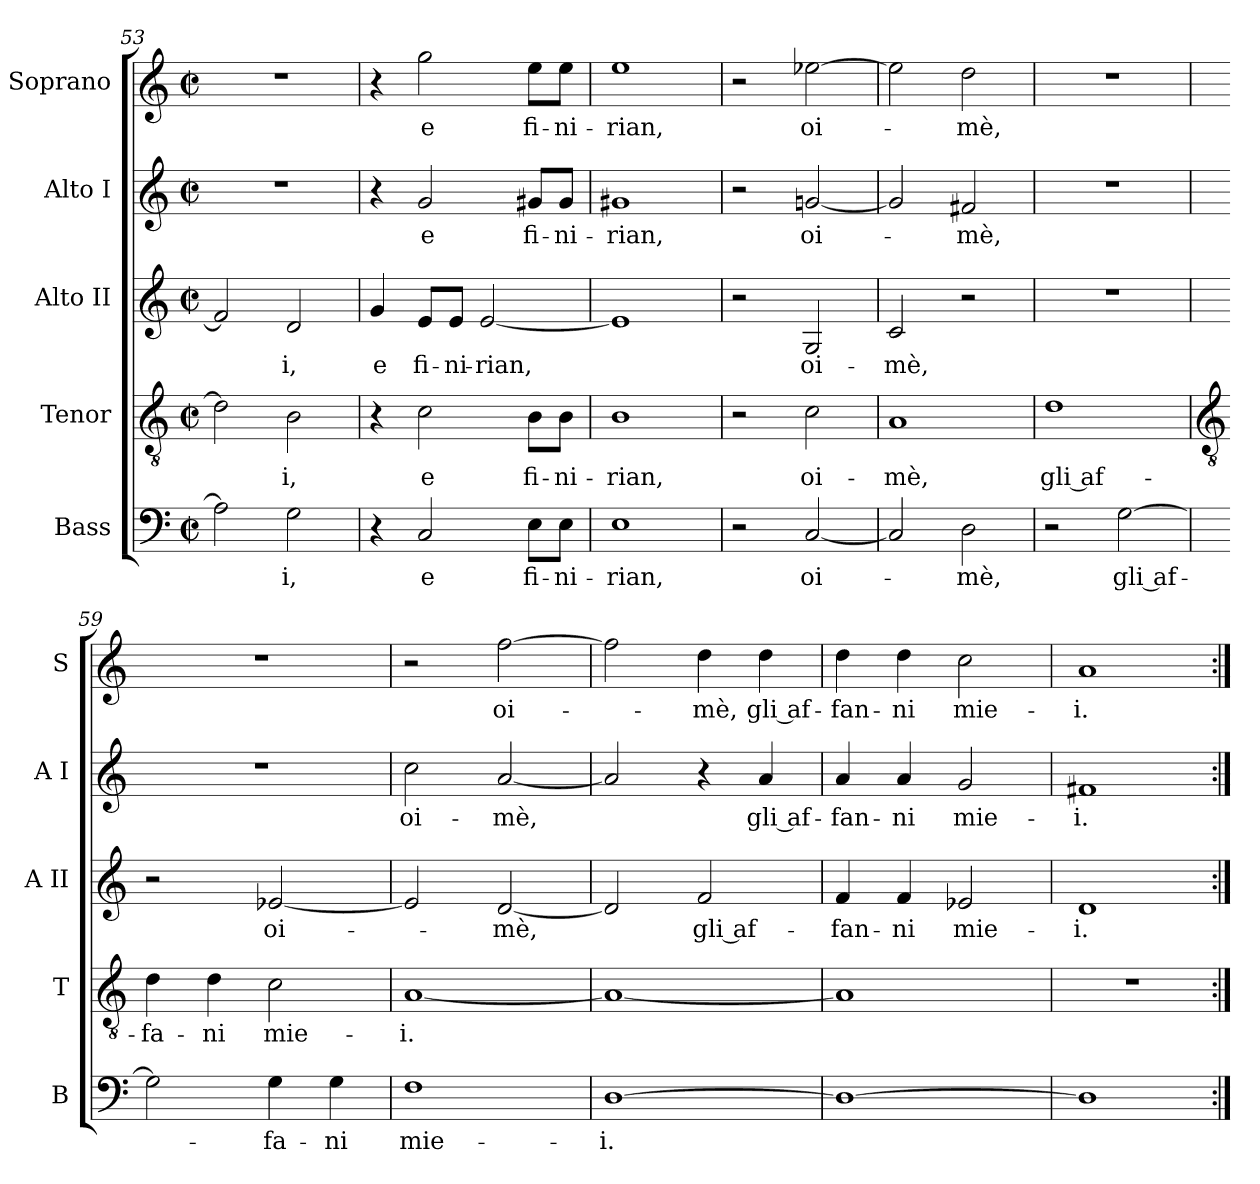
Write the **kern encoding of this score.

**kern	**text	**kern	**text	**kern	**text	**kern	**text	**kern	**text
*part5	*part5	*part4	*part4	*part3	*part3	*part2	*part2	*part1	*part1
*staff5	*staff5	*staff4	*staff4	*staff3	*staff3	*staff2	*staff2	*staff1	*staff1
*I"Bass	*	*I"Tenor	*	*I"Alto II	*	*I"Alto I	*	*I"Soprano	*
*I'B	*	*I'T	*	*I'A II	*	*I'A I	*	*I'S	*
!!LO:LB:g=z
*clefF4	*	*clefGv2	*	*clefG2	*	*clefG2	*	*clefG2	*
*k[]	*	*k[]	*	*k[]	*	*k[]	*	*k[]	*
*C:	*	*C:	*	*C:	*	*C:	*	*C:	*
*M2/2	*	*M2/2	*	*M2/2	*	*M2/2	*	*M2/2	*
*met(c|)	*	*met(c|)	*	*met(c|)	*	*met(c|)	*	*met(c|)	*
=53	=53	=53	=53	=53	=53	=53	=53	=53	=53
2A]	.	2d]	.	2f]	.	1r	.	1r	.
!	!LO:LY:b	!	!LO:LY:b	!	!LO:LY:b	!	!	!	!
2G	i,	2B	i,	2d	i,	.	.	.	.
=54	=54	=54	=54	=54	=54	=54	=54	=54	=54
!	!	!	!	!	!LO:LY:b	!	!	!	!
4r	.	4r	.	4g	e	4r	.	4r	.
!	!LO:LY:b	!	!LO:LY:b	!	!LO:LY:b	!	!LO:LY:b	!	!LO:LY:b
2C	e	2c	e	8e/L	fi-	2g	e	2gg	e
!	!	!	!	!	!LO:LY:b	!	!	!	!
.	.	.	.	8e/J	-ni-	.	.	.	.
!	!	!	!	!	!LO:LY:b	!	!	!	!
.	.	.	.	[2e	-rian,	.	.	.	.
!	!LO:LY:b	!	!LO:LY:b	!	!	!	!LO:LY:b	!	!LO:LY:b
8E\L	fi-	8B\L	fi-	.	.	8g#X/L	fi-	8ee\L	fi-
!	!LO:LY:b	!	!LO:LY:b	!	!	!	!LO:LY:b	!	!LO:LY:b
8E\J	-ni-	8B\J	-ni-	.	.	8g#/J	-ni-	8ee\J	-ni-
=55	=55	=55	=55	=55	=55	=55	=55	=55	=55
!	!LO:LY:b	!	!LO:LY:b	!	!	!	!LO:LY:b	!	!LO:LY:b
1E	-rian,	1B	-rian,	1e]	.	1g#X	-rian,	1ee	-rian,
=56	=56	=56	=56	=56	=56	=56	=56	=56	=56
2r	.	2r	.	2r	.	2r	.	2r	.
!	!LO:LY:b	!	!LO:LY:b	!	!LO:LY:b	!	!LO:LY:b	!	!LO:LY:b
[2C	oi-	2c	oi-	2G	oi-	[2gn	oi-	[2ee-X	oi-
=57	=57	=57	=57	=57	=57	=57	=57	=57	=57
!	!	!	!LO:LY:b	!	!LO:LY:b	!	!	!	!
2C]	.	1A	-mè,	2c	-mè,	2g]	.	2ee-]	.
!	!LO:LY:b	!	!	!	!	!	!LO:LY:b	!	!LO:LY:b
2D	mè,	.	.	2r	.	2f#X	mè,	2dd	mè,
=58	=58	=58	=58	=58	=58	=58	=58	=58	=58
!	!	!	!LO:LY:b	!	!	!	!	!	!
2r	.	1d	gli af-	1r	.	1r	.	1r	.
!	!LO:LY:b	!	!	!	!	!	!	!	!
[2G	gli af-	.	.	.	.	.	.	.	.
!!LO:LB:g=z
=59	=59	=59	=59	=59	=59	=59	=59	=59	=59
*	*	*clefGv2	*	*	*	*	*	*	*
!	!	!	!LO:LY:b	!	!	!	!	!	!
2G]	.	4d	-fa-	2r	.	1r	.	1r	.
!	!	!	!LO:LY:b	!	!	!	!	!	!
.	.	4d	-ni	.	.	.	.	.	.
!	!LO:LY:b	!	!LO:LY:b	!	!LO:LY:b	!	!	!	!
4G	fa-	2c	mie-	[2e-X	oi-	.	.	.	.
!	!LO:LY:b	!	!	!	!	!	!	!	!
4G	-ni	.	.	.	.	.	.	.	.
=60	=60	=60	=60	=60	=60	=60	=60	=60	=60
!	!LO:LY:b	!	!LO:LY:b	!	!	!	!LO:LY:b	!	!
1F	mie-	[1A	-i.	2e-]	.	2cc	oi-	2r	.
!	!	!	!	!	!LO:LY:b	!	!LO:LY:b	!	!LO:LY:b
.	.	.	.	[2d	mè,	[2a	-mè,	[2ff	oi-
=61	=61	=61	=61	=61	=61	=61	=61	=61	=61
!	!LO:LY:b	!	!	!	!	!	!	!	!
[1D	-i.	1A_	.	2d]	.	2a]	.	2ff]	.
!	!	!	!	!	!LO:LY:b	!	!	!	!LO:LY:b
.	.	.	.	2f	gli af-	4r	.	4dd	mè,
!	!	!	!	!	!	!	!LO:LY:b	!	!LO:LY:b
.	.	.	.	.	.	4a	gli af-	4dd	gli af-
=62	=62	=62	=62	=62	=62	=62	=62	=62	=62
!	!	!	!	!	!LO:LY:b	!	!LO:LY:b	!	!LO:LY:b
1D_	.	1A]	.	4f	-fan-	4a	-fan-	4dd	-fan-
!	!	!	!	!	!LO:LY:b	!	!LO:LY:b	!	!LO:LY:b
.	.	.	.	4f	-ni	4a	-ni	4dd	-ni
!	!	!	!	!	!LO:LY:b	!	!LO:LY:b	!	!LO:LY:b
.	.	.	.	2e-X	mie-	2g	mie-	2cc	mie-
=63	=63	=63	=63	=63	=63	=63	=63	=63	=63
!	!	!	!	!	!LO:LY:b	!	!LO:LY:b	!	!LO:LY:b
1D]	.	1r	.	1d	-i.	1f#X	-i.	1a	-i.
=:|!	=:|!	=:|!	=:|!	=:|!	=:|!	=:|!	=:|!	=:|!	=:|!
*-	*-	*-	*-	*-	*-	*-	*-	*-	*-
